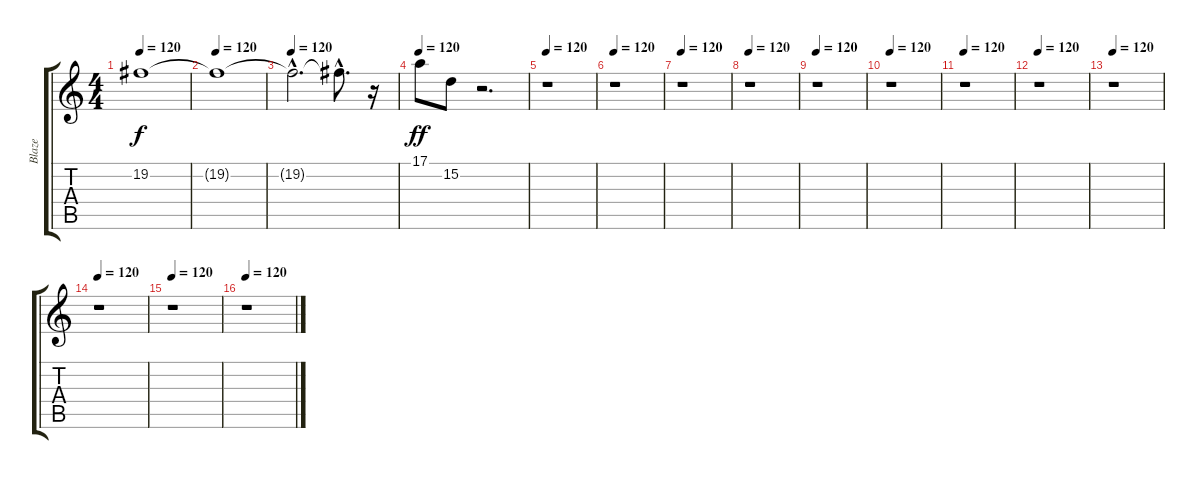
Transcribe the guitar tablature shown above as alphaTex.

\track ("Blaze" "Blaze") {instrument voiceoohs}
\staff {score tabs}
\tuning (E4 B3 G3 D3 A2 E2) {hide}
\ts (4 4)
\tempo 122
\tempo 120
\clef g2
\ks c
19.2{t}.1{dy f} |
\tempo 122
\tempo 120
19.2{t}.1 |
\tempo 120
19.2{hac t}.2{d} 19.2{hac t}.8{d} r.16 |
\tempo 120
17.1.8{dy ff} 15.2.8 r.2{d} |
\tempo 120
r.1 |
\tempo 120
r.1 |
\tempo 120
r.1 |
\tempo 120
r.1 |
\tempo 120
r.1 |
\tempo 120
r.1 |
\tempo 120
r.1 |
\tempo 120
r.1 |
\tempo 120
r.1 |
\tempo 120
r.1 |
\tempo 120
r.1 |
\tempo 120
r.1
